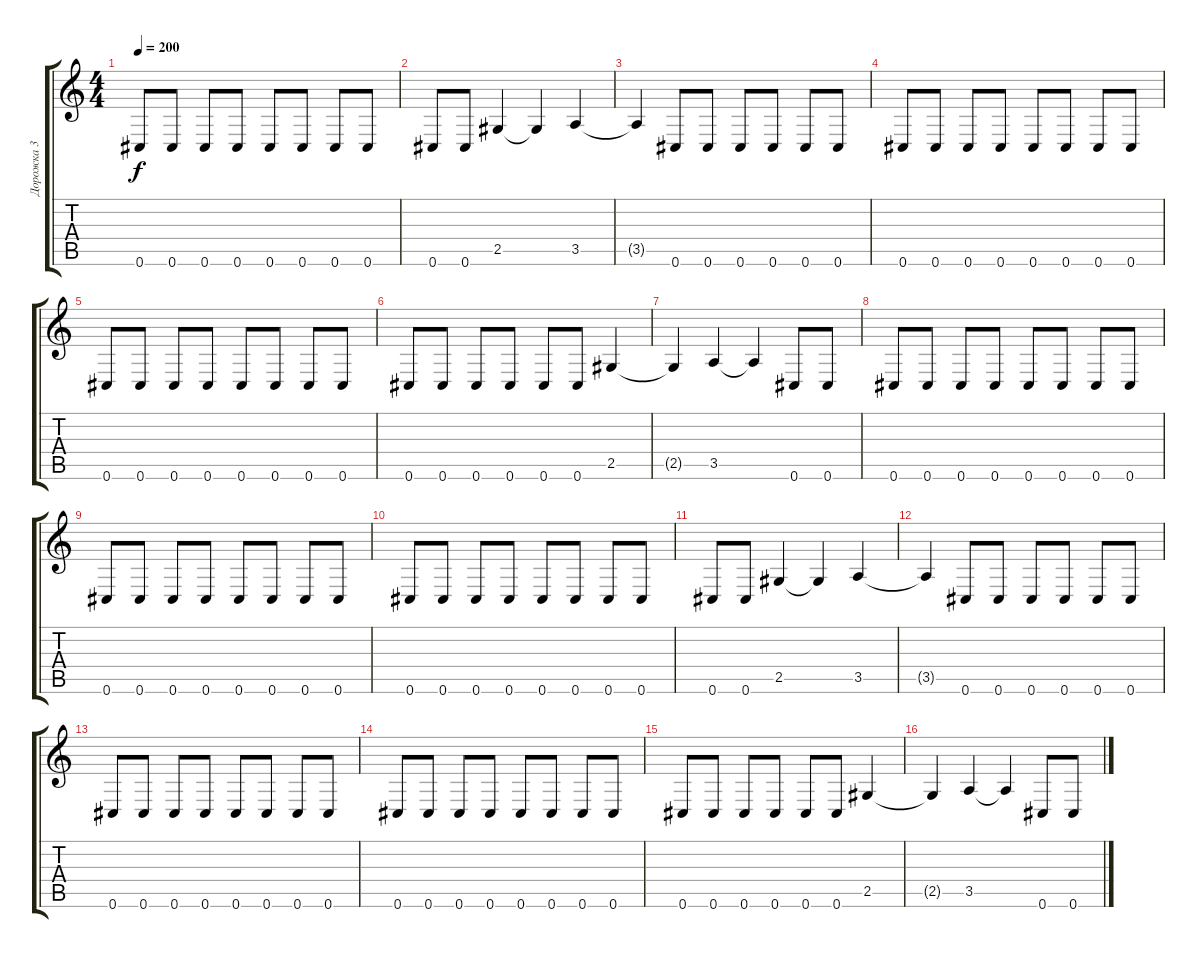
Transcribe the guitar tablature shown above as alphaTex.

\track ("Дорожка 3" "Дорожка 3") {instrument electricbassfinger}
\staff {score tabs}
\tuning (Db4 Ab3 E3 B2 Gb2 Db2) {hide}
\ts (4 4)
\tempo 200
\clef g2
\ks c
0.6.8{dy f} 0.6.8 0.6.8 0.6.8 0.6.8 0.6.8 0.6.8 0.6.8 |
0.6.8 0.6.8 2.5.4 2.5{t}.4 3.5.4 |
3.5{t}.4 0.6.8 0.6.8 0.6.8 0.6.8 0.6.8 0.6.8 |
0.6.8 0.6.8 0.6.8 0.6.8 0.6.8 0.6.8 0.6.8 0.6.8 |
0.6.8 0.6.8 0.6.8 0.6.8 0.6.8 0.6.8 0.6.8 0.6.8 |
0.6.8 0.6.8 0.6.8 0.6.8 0.6.8 0.6.8 2.5.4 |
2.5{t}.4 3.5.4 3.5{t}.4 0.6.8 0.6.8 |
0.6.8 0.6.8 0.6.8 0.6.8 0.6.8 0.6.8 0.6.8 0.6.8 |
0.6.8 0.6.8 0.6.8 0.6.8 0.6.8 0.6.8 0.6.8 0.6.8 |
0.6.8 0.6.8 0.6.8 0.6.8 0.6.8 0.6.8 0.6.8 0.6.8 |
0.6.8 0.6.8 2.5.4 2.5{t}.4 3.5.4 |
3.5{t}.4 0.6.8 0.6.8 0.6.8 0.6.8 0.6.8 0.6.8 |
0.6.8 0.6.8 0.6.8 0.6.8 0.6.8 0.6.8 0.6.8 0.6.8 |
0.6.8 0.6.8 0.6.8 0.6.8 0.6.8 0.6.8 0.6.8 0.6.8 |
0.6.8 0.6.8 0.6.8 0.6.8 0.6.8 0.6.8 2.5.4 |
2.5{t}.4 3.5.4 3.5{t}.4 0.6.8 0.6.8
